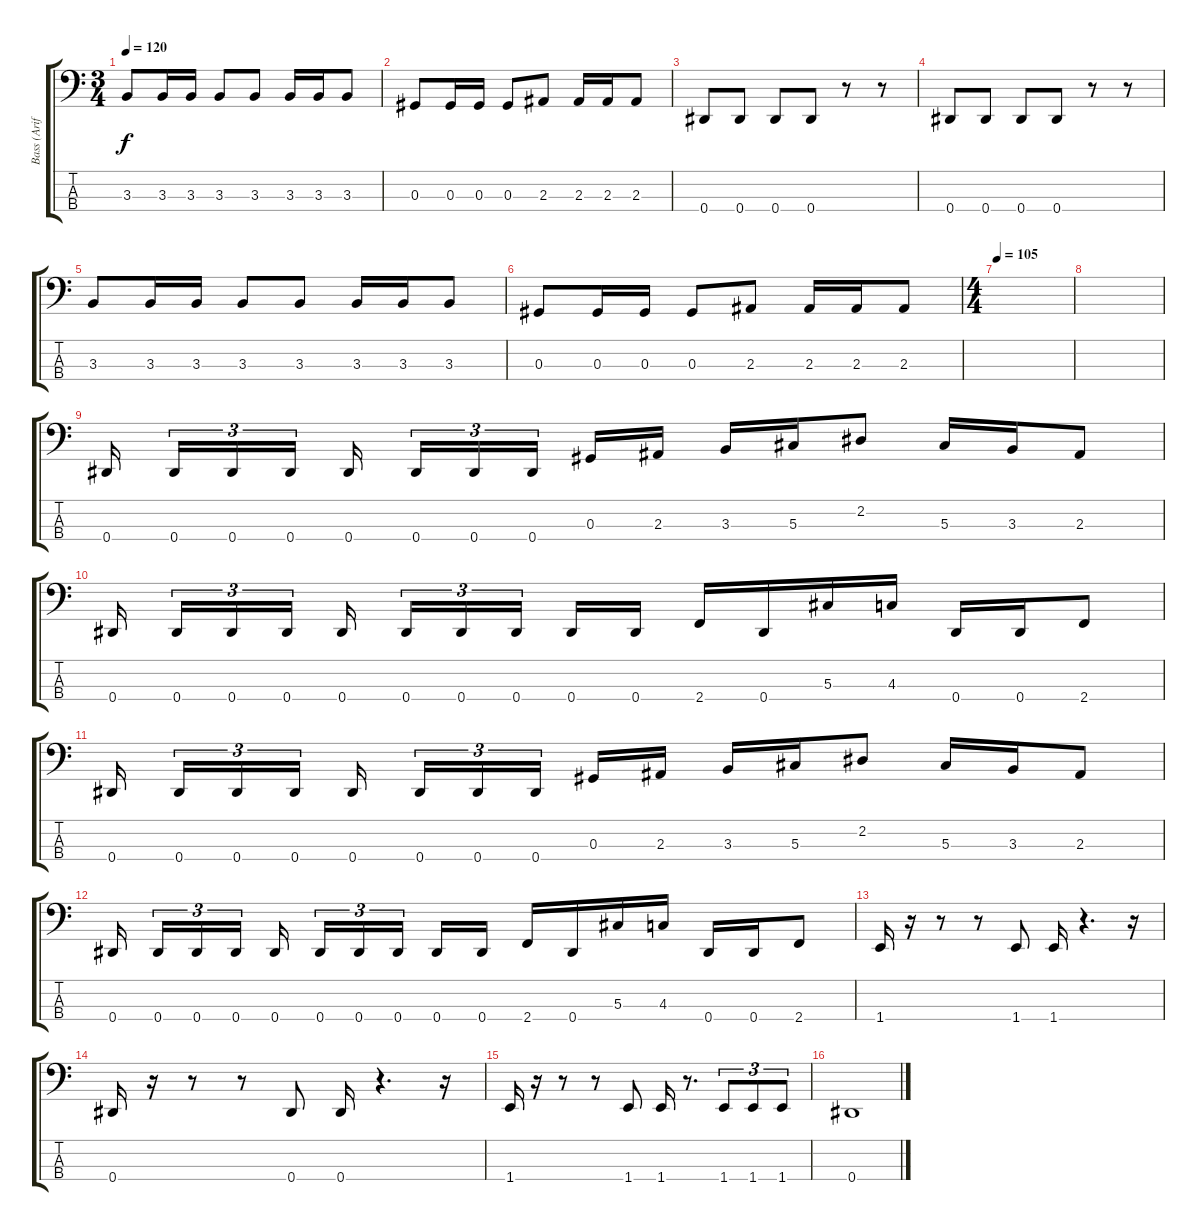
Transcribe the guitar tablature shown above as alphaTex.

\track ("Bass (Arif)" "Bass (Arif") {instrument acousticguitarnylon}
\staff {score tabs}
\tuning (Gb2 Db2 Ab1 Eb1) {hide}
\ts (3 4)
\tempo 120
\clef f4
\ks c
3.3.8{dy f} 3.3.16 3.3.16 3.3.8 3.3.8 3.3.16 3.3.16 3.3.8 |
0.3.8 0.3.16 0.3.16 0.3.8 2.3.8 2.3.16 2.3.16 2.3.8 |
0.4.8 0.4.8 0.4.8 0.4.8 r.8 r.8 |
0.4.8 0.4.8 0.4.8 0.4.8 r.8 r.8 |
3.3.8 3.3.16 3.3.16 3.3.8 3.3.8 3.3.16 3.3.16 3.3.8 |
0.3.8 0.3.16 0.3.16 0.3.8 2.3.8 2.3.16 2.3.16 2.3.8 |
\ts (4 4)
\tempo 105
|
|
0.4.16 0.4.16{tu (3 2)} 0.4.16{tu (3 2)} 0.4.16{tu (3 2)} 0.4.16 0.4.16{tu (3 2)} 0.4.16{tu (3 2)} 0.4.16{tu (3 2)} 0.3.16 2.3.16 3.3.16 5.3.16 2.2.8 5.3.16 3.3.16 2.3.8 |
0.4.16 0.4.16{tu (3 2)} 0.4.16{tu (3 2)} 0.4.16{tu (3 2)} 0.4.16 0.4.16{tu (3 2)} 0.4.16{tu (3 2)} 0.4.16{tu (3 2)} 0.4.16 0.4.16 2.4.16 0.4.16 5.3.16 4.3.16 0.4.16 0.4.16 2.4.8 |
0.4.16 0.4.16{tu (3 2)} 0.4.16{tu (3 2)} 0.4.16{tu (3 2)} 0.4.16 0.4.16{tu (3 2)} 0.4.16{tu (3 2)} 0.4.16{tu (3 2)} 0.3.16 2.3.16 3.3.16 5.3.16 2.2.8 5.3.16 3.3.16 2.3.8 |
0.4.16 0.4.16{tu (3 2)} 0.4.16{tu (3 2)} 0.4.16{tu (3 2)} 0.4.16 0.4.16{tu (3 2)} 0.4.16{tu (3 2)} 0.4.16{tu (3 2)} 0.4.16 0.4.16 2.4.16 0.4.16 5.3.16 4.3.16 0.4.16 0.4.16 2.4.8 |
1.4.16 r.16 r.8 r.8 1.4.8 1.4.16 r.4{d} r.16 |
0.4.16 r.16 r.8 r.8 0.4.8 0.4.16 r.4{d} r.16 |
1.4.16 r.16 r.8 r.8 1.4.8 1.4.16 r.8{d} 1.4.8{tu (3 2)} 1.4.8{tu (3 2)} 1.4.8{tu (3 2)} |
0.4.1
